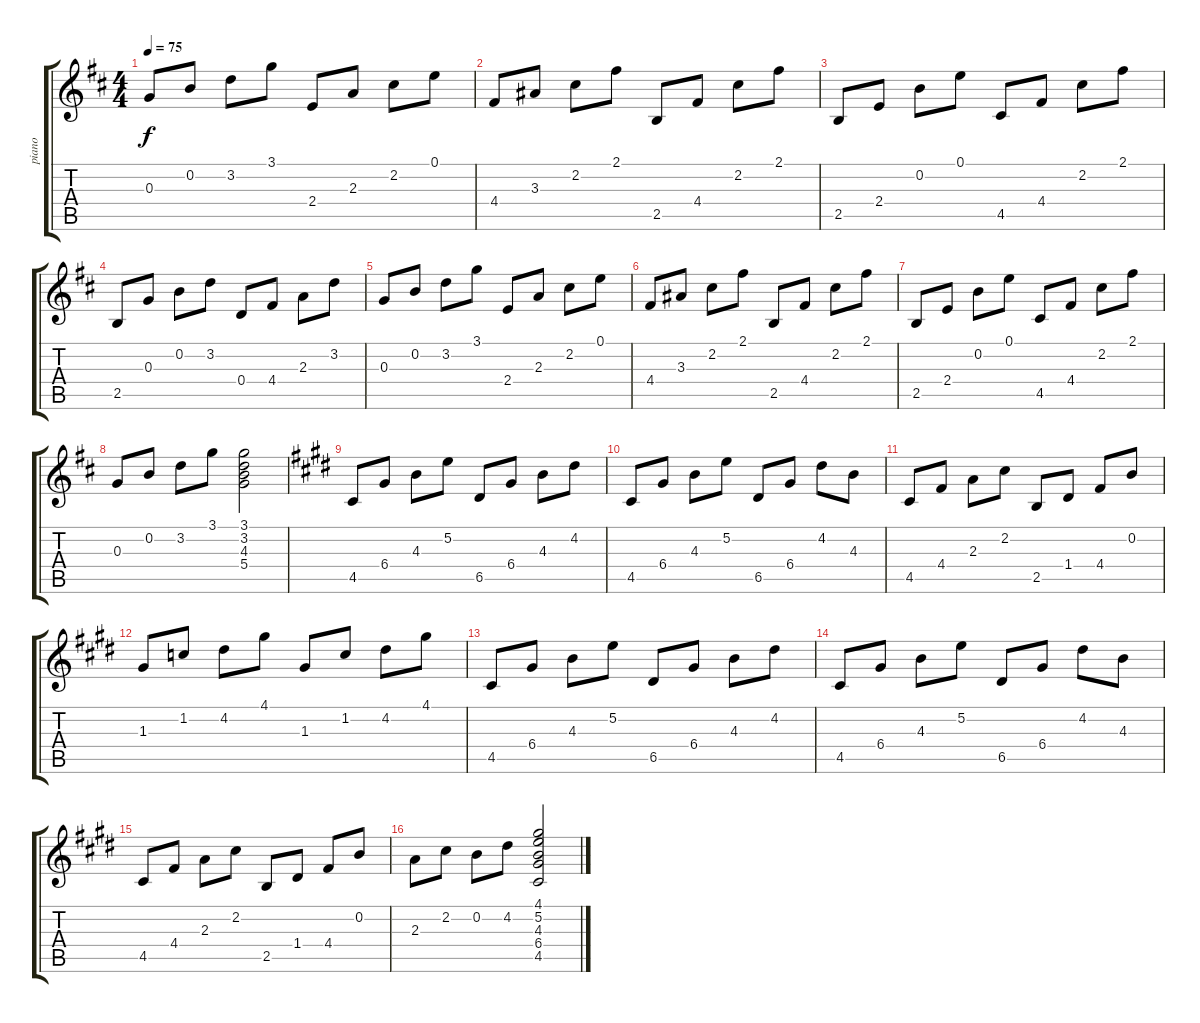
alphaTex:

\track ("piano" "piano") {instrument acousticgrandpiano}
\staff {score tabs}
\tuning (E5 B4 G4 D4 A3 E3) {hide}
\ts (4 4)
\tempo 75
\clef g2
\ks d
0.3.8{dy f} 0.2.8 3.2.8 3.1.8 2.4.8 2.3.8 2.2.8 0.1.8 |
4.4.8 3.3.8 2.2.8 2.1.8 2.5.8 4.4.8 2.2.8 2.1.8 |
2.5.8 2.4.8 0.2.8 0.1.8 4.5.8 4.4.8 2.2.8 2.1.8 |
2.5.8 0.3.8 0.2.8 3.2.8 0.4.8 4.4.8 2.3.8 3.2.8 |
0.3.8 0.2.8 3.2.8 3.1.8 2.4.8 2.3.8 2.2.8 0.1.8 |
4.4.8 3.3.8 2.2.8 2.1.8 2.5.8 4.4.8 2.2.8 2.1.8 |
2.5.8 2.4.8 0.2.8 0.1.8 4.5.8 4.4.8 2.2.8 2.1.8 |
0.3.8 0.2.8 3.2.8 3.1.8 (3.1 3.2 4.3 5.4).2 |
\ks e
4.5.8 6.4.8 4.3.8 5.2.8 6.5.8 6.4.8 4.3.8 4.2.8 |
4.5.8 6.4.8 4.3.8 5.2.8 6.5.8 6.4.8 4.2.8 4.3.8 |
4.5.8 4.4.8 2.3.8 2.2.8 2.5.8 1.4.8 4.4.8 0.2.8 |
1.3.8 1.2.8 4.2.8 4.1.8 1.3.8 1.2.8 4.2.8 4.1.8 |
4.5.8 6.4.8 4.3.8 5.2.8 6.5.8 6.4.8 4.3.8 4.2.8 |
4.5.8 6.4.8 4.3.8 5.2.8 6.5.8 6.4.8 4.2.8 4.3.8 |
4.5.8 4.4.8 2.3.8 2.2.8 2.5.8 1.4.8 4.4.8 0.2.8 |
2.3.8 2.2.8 0.2.8 4.2.8 (4.1 5.2 4.3 6.4 4.5).2
